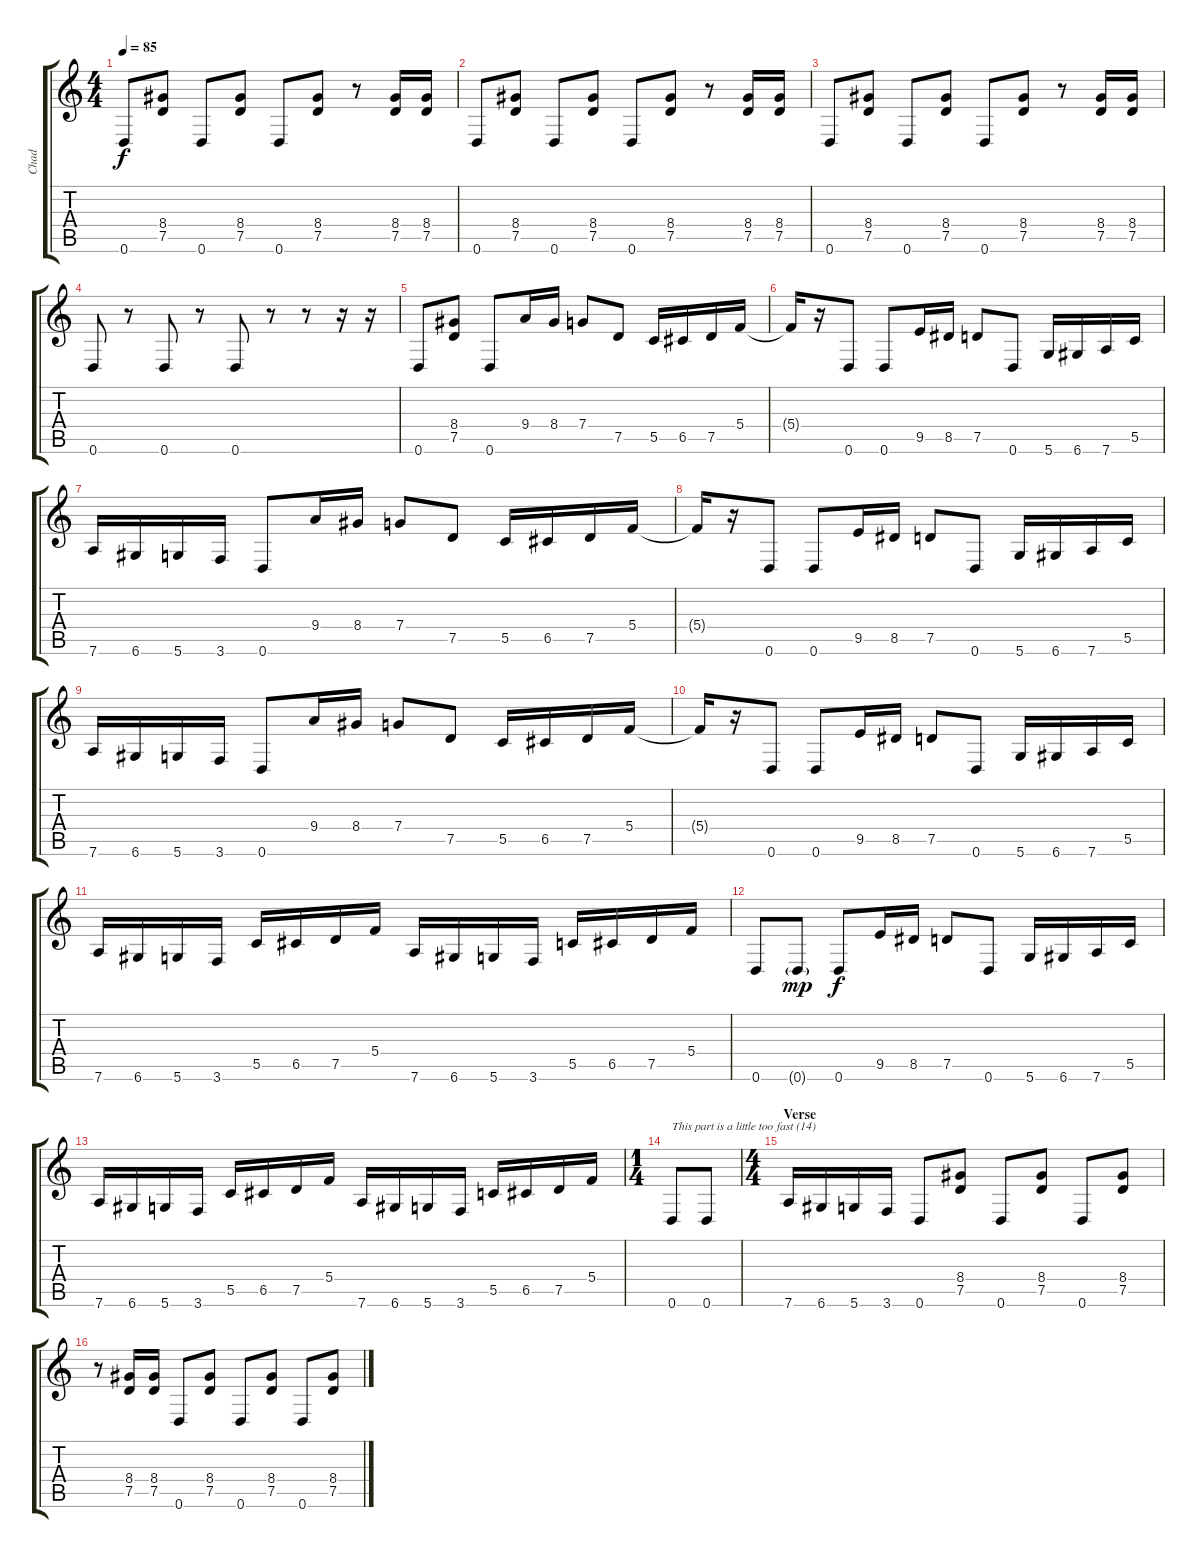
\track ("Chad" "Chad") {instrument distortionguitar}
\staff {score tabs}
\tuning (D4 A3 F3 C3 G2 D2) {hide}
\ts (4 4)
\tempo 85
\clef g2
\ks c
0.6.8{dy f instrument distortionguitar} (8.4 7.5).8 0.6.8 (8.4 7.5).8 0.6.8 (8.4 7.5).8 r.8 (8.4 7.5).16 (8.4 7.5).16 |
0.6.8 (8.4 7.5).8 0.6.8 (8.4 7.5).8 0.6.8 (8.4 7.5).8 r.8 (8.4 7.5).16 (8.4 7.5).16 |
0.6.8 (8.4 7.5).8 0.6.8 (8.4 7.5).8 0.6.8 (8.4 7.5).8 r.8 (8.4 7.5).16 (8.4 7.5).16 |
0.6.8 r.8 0.6.8 r.8 0.6.8 r.8 r.8 r.16 r.16 |
0.6.8 (8.4 7.5).8 0.6.8 9.4.16 8.4.16 7.4.8 7.5.8 5.5.16 6.5.16 7.5.16 5.4.16 |
5.4{t}.16 r.16 0.6.8 0.6.8 9.5.16 8.5.16 7.5.8 0.6.8 5.6.16 6.6.16 7.6.16 5.5.16 |
7.6.16 6.6.16 5.6.16 3.6.16 0.6.8 9.4.16 8.4.16 7.4.8 7.5.8 5.5.16 6.5.16 7.5.16 5.4.16 |
5.4{t}.16 r.16 0.6.8 0.6.8 9.5.16 8.5.16 7.5.8 0.6.8 5.6.16 6.6.16 7.6.16 5.5.16 |
7.6.16 6.6.16 5.6.16 3.6.16 0.6.8 9.4.16 8.4.16 7.4.8 7.5.8 5.5.16 6.5.16 7.5.16 5.4.16 |
5.4{t}.16 r.16 0.6.8 0.6.8 9.5.16 8.5.16 7.5.8 0.6.8 5.6.16 6.6.16 7.6.16 5.5.16 |
7.6.16 6.6.16 5.6.16 3.6.16 5.5.16 6.5.16 7.5.16 5.4.16 7.6.16 6.6.16 5.6.16 3.6.16 5.5.16 6.5.16 7.5.16 5.4.16 |
0.6.8 0.6{g}.8{dy mp} 0.6.8{dy f} 9.5.16 8.5.16 7.5.8 0.6.8 5.6.16 6.6.16 7.6.16 5.5.16 |
7.6.16 6.6.16 5.6.16 3.6.16 5.5.16 6.5.16 7.5.16 5.4.16 7.6.16 6.6.16 5.6.16 3.6.16 5.5.16 6.5.16 7.5.16 5.4.16 |
\ts (1 4)
0.6.8{txt "This part is a little too fast (14)"} 0.6.8 |
\ts (4 4)
\section ("" "Verse")
7.6.16 6.6.16 5.6.16 3.6.16 0.6.8 (8.4 7.5).8 0.6.8 (8.4 7.5).8 0.6.8 (8.4 7.5).8 |
r.8 (8.4 7.5).16 (8.4 7.5).16 0.6.8 (8.4 7.5).8 0.6.8 (8.4 7.5).8 0.6.8 (8.4 7.5).8
